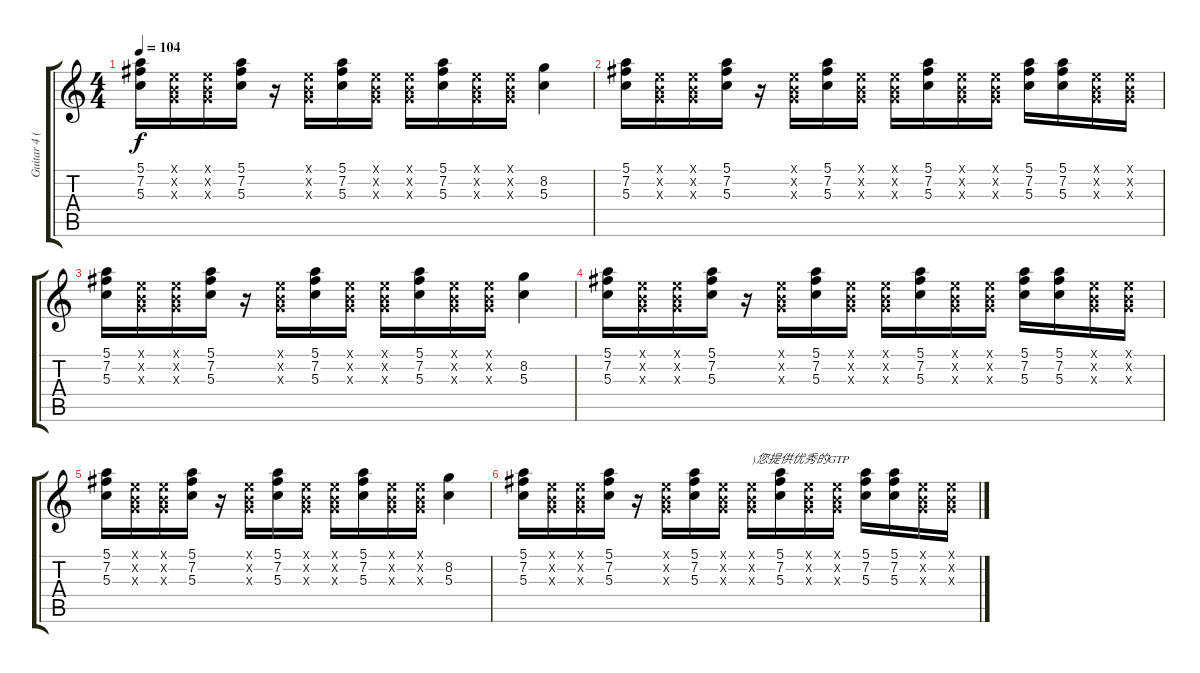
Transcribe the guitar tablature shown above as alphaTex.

\track ("Guitar 4 (Clean Tone)" "Guitar 4 (") {instrument electricguitarclean}
\staff {score tabs}
\tuning (E4 B3 G3 D3 A2 E2) {hide}
\ts (4 4)
\tempo 104
\clef g2
\ks c
(5.1 7.2 5.3).16{dy f} (0.1{x} 0.2{x} 0.3{x}).16 (0.1{x} 0.2{x} 0.3{x}).16 (5.1 7.2 5.3).16 r.16 (0.1{x} 0.2{x} 0.3{x}).16 (5.1 7.2 5.3).16 (0.1{x} 0.2{x} 0.3{x}).16 (0.1{x} 0.2{x} 0.3{x}).16 (5.1 7.2 5.3).16 (0.1{x} 0.2{x} 0.3{x}).16 (0.1{x} 0.2{x} 0.3{x}).16 (8.2 5.3).4 |
(5.1 7.2 5.3).16 (0.1{x} 0.2{x} 0.3{x}).16 (0.1{x} 0.2{x} 0.3{x}).16 (5.1 7.2 5.3).16 r.16 (0.1{x} 0.2{x} 0.3{x}).16 (5.1 7.2 5.3).16 (0.1{x} 0.2{x} 0.3{x}).16 (0.1{x} 0.2{x} 0.3{x}).16 (5.1 7.2 5.3).16 (0.1{x} 0.2{x} 0.3{x}).16 (0.1{x} 0.2{x} 0.3{x}).16 (5.1 7.2 5.3).16 (5.1 7.2 5.3).16 (0.1{x} 0.2{x} 0.3{x}).16 (0.1{x} 0.2{x} 0.3{x}).16 |
(5.1 7.2 5.3).16 (0.1{x} 0.2{x} 0.3{x}).16 (0.1{x} 0.2{x} 0.3{x}).16 (5.1 7.2 5.3).16 r.16 (0.1{x} 0.2{x} 0.3{x}).16 (5.1 7.2 5.3).16 (0.1{x} 0.2{x} 0.3{x}).16 (0.1{x} 0.2{x} 0.3{x}).16 (5.1 7.2 5.3).16 (0.1{x} 0.2{x} 0.3{x}).16 (0.1{x} 0.2{x} 0.3{x}).16 (8.2 5.3).4 |
(5.1 7.2 5.3).16 (0.1{x} 0.2{x} 0.3{x}).16 (0.1{x} 0.2{x} 0.3{x}).16 (5.1 7.2 5.3).16 r.16 (0.1{x} 0.2{x} 0.3{x}).16 (5.1 7.2 5.3).16 (0.1{x} 0.2{x} 0.3{x}).16 (0.1{x} 0.2{x} 0.3{x}).16 (5.1 7.2 5.3).16 (0.1{x} 0.2{x} 0.3{x}).16 (0.1{x} 0.2{x} 0.3{x}).16 (5.1 7.2 5.3).16 (5.1 7.2 5.3).16 (0.1{x} 0.2{x} 0.3{x}).16 (0.1{x} 0.2{x} 0.3{x}).16 |
(5.1 7.2 5.3).16 (0.1{x} 0.2{x} 0.3{x}).16 (0.1{x} 0.2{x} 0.3{x}).16 (5.1 7.2 5.3).16 r.16 (0.1{x} 0.2{x} 0.3{x}).16 (5.1 7.2 5.3).16 (0.1{x} 0.2{x} 0.3{x}).16 (0.1{x} 0.2{x} 0.3{x}).16 (5.1 7.2 5.3).16 (0.1{x} 0.2{x} 0.3{x}).16 (0.1{x} 0.2{x} 0.3{x}).16 (8.2 5.3).4 |
(5.1 7.2 5.3).16 (0.1{x} 0.2{x} 0.3{x}).16 (0.1{x} 0.2{x} 0.3{x}).16 (5.1 7.2 5.3).16 r.16 (0.1{x} 0.2{x} 0.3{x}).16 (5.1 7.2 5.3).16 (0.1{x} 0.2{x} 0.3{x}).16 (0.1{x} 0.2{x} 0.3{x}).16{txt ")您提供优秀的GTP"} (5.1 7.2 5.3).16 (0.1{x} 0.2{x} 0.3{x}).16 (0.1{x} 0.2{x} 0.3{x}).16 (5.1 7.2 5.3).16 (5.1 7.2 5.3).16 (0.1{x} 0.2{x} 0.3{x}).16 (0.1{x} 0.2{x} 0.3{x}).16
